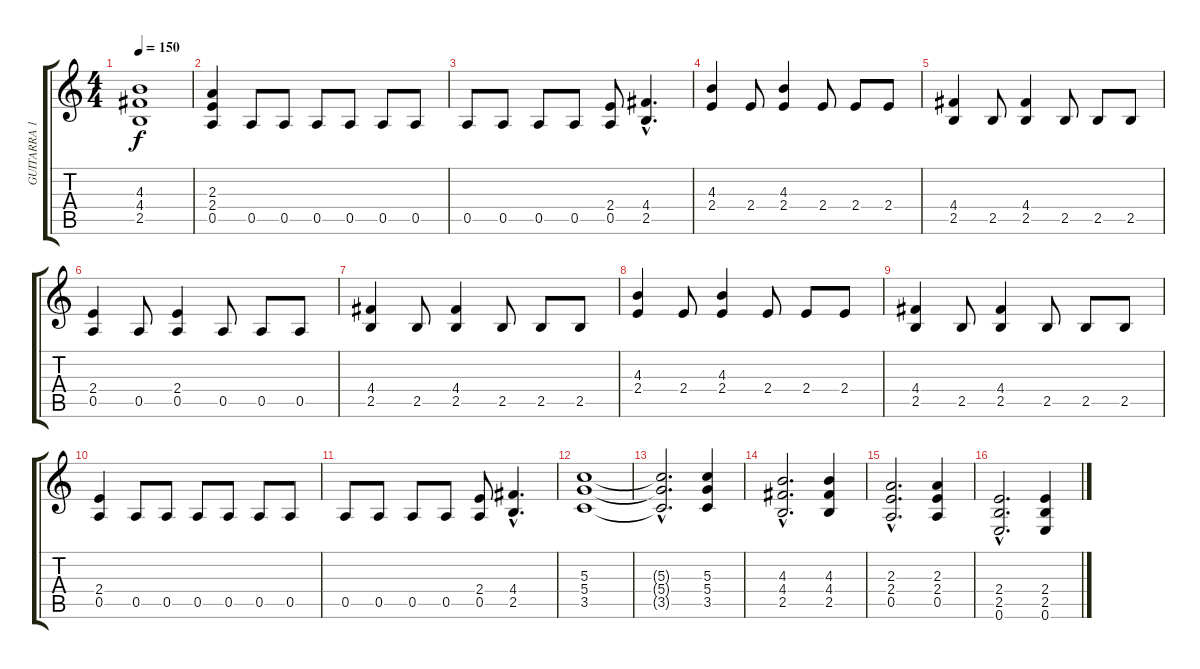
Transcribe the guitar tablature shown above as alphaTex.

\track ("GUITARRA 1" "GUITARRA 1") {instrument distortionguitar}
\staff {score tabs}
\tuning (E4 B3 G3 D3 A2 E2) {hide}
\ts (4 4)
\tempo 150
\clef g2
\ks c
(4.3 4.4 2.5).1{dy f} |
(2.3 2.4 0.5).4 0.5.8 0.5.8 0.5.8 0.5.8 0.5.8 0.5.8 |
0.5.8 0.5.8 0.5.8 0.5.8 (2.4 0.5).8 (4.4{hac} 2.5{hac}).4{d} |
(4.3 2.4).4 2.4.8 (4.3 2.4).4 2.4.8 2.4.8 2.4.8 |
(4.4 2.5).4 2.5.8 (4.4 2.5).4 2.5.8 2.5.8 2.5.8 |
(2.4 0.5).4 0.5.8 (2.4 0.5).4 0.5.8 0.5.8 0.5.8 |
(4.4 2.5).4 2.5.8 (4.4 2.5).4 2.5.8 2.5.8 2.5.8 |
(4.3 2.4).4 2.4.8 (4.3 2.4).4 2.4.8 2.4.8 2.4.8 |
(4.4 2.5).4 2.5.8 (4.4 2.5).4 2.5.8 2.5.8 2.5.8 |
(2.4 0.5).4 0.5.8 0.5.8 0.5.8 0.5.8 0.5.8 0.5.8 |
0.5.8 0.5.8 0.5.8 0.5.8 (2.4 0.5).8 (4.4{hac} 2.5{hac}).4{d} |
(5.3 5.4 3.5).1 |
(5.3{hac t} 5.4{hac t} 3.5{hac t}).2{d} (5.3 5.4 3.5).4 |
(4.3{hac} 4.4{hac} 2.5{hac}).2{d} (4.3 4.4 2.5).4 |
(2.3{hac} 2.4{hac} 0.5{hac}).2{d} (2.3 2.4 0.5).4 |
(2.4{hac} 2.5{hac} 0.6{hac}).2{d} (2.4 2.5 0.6).4
